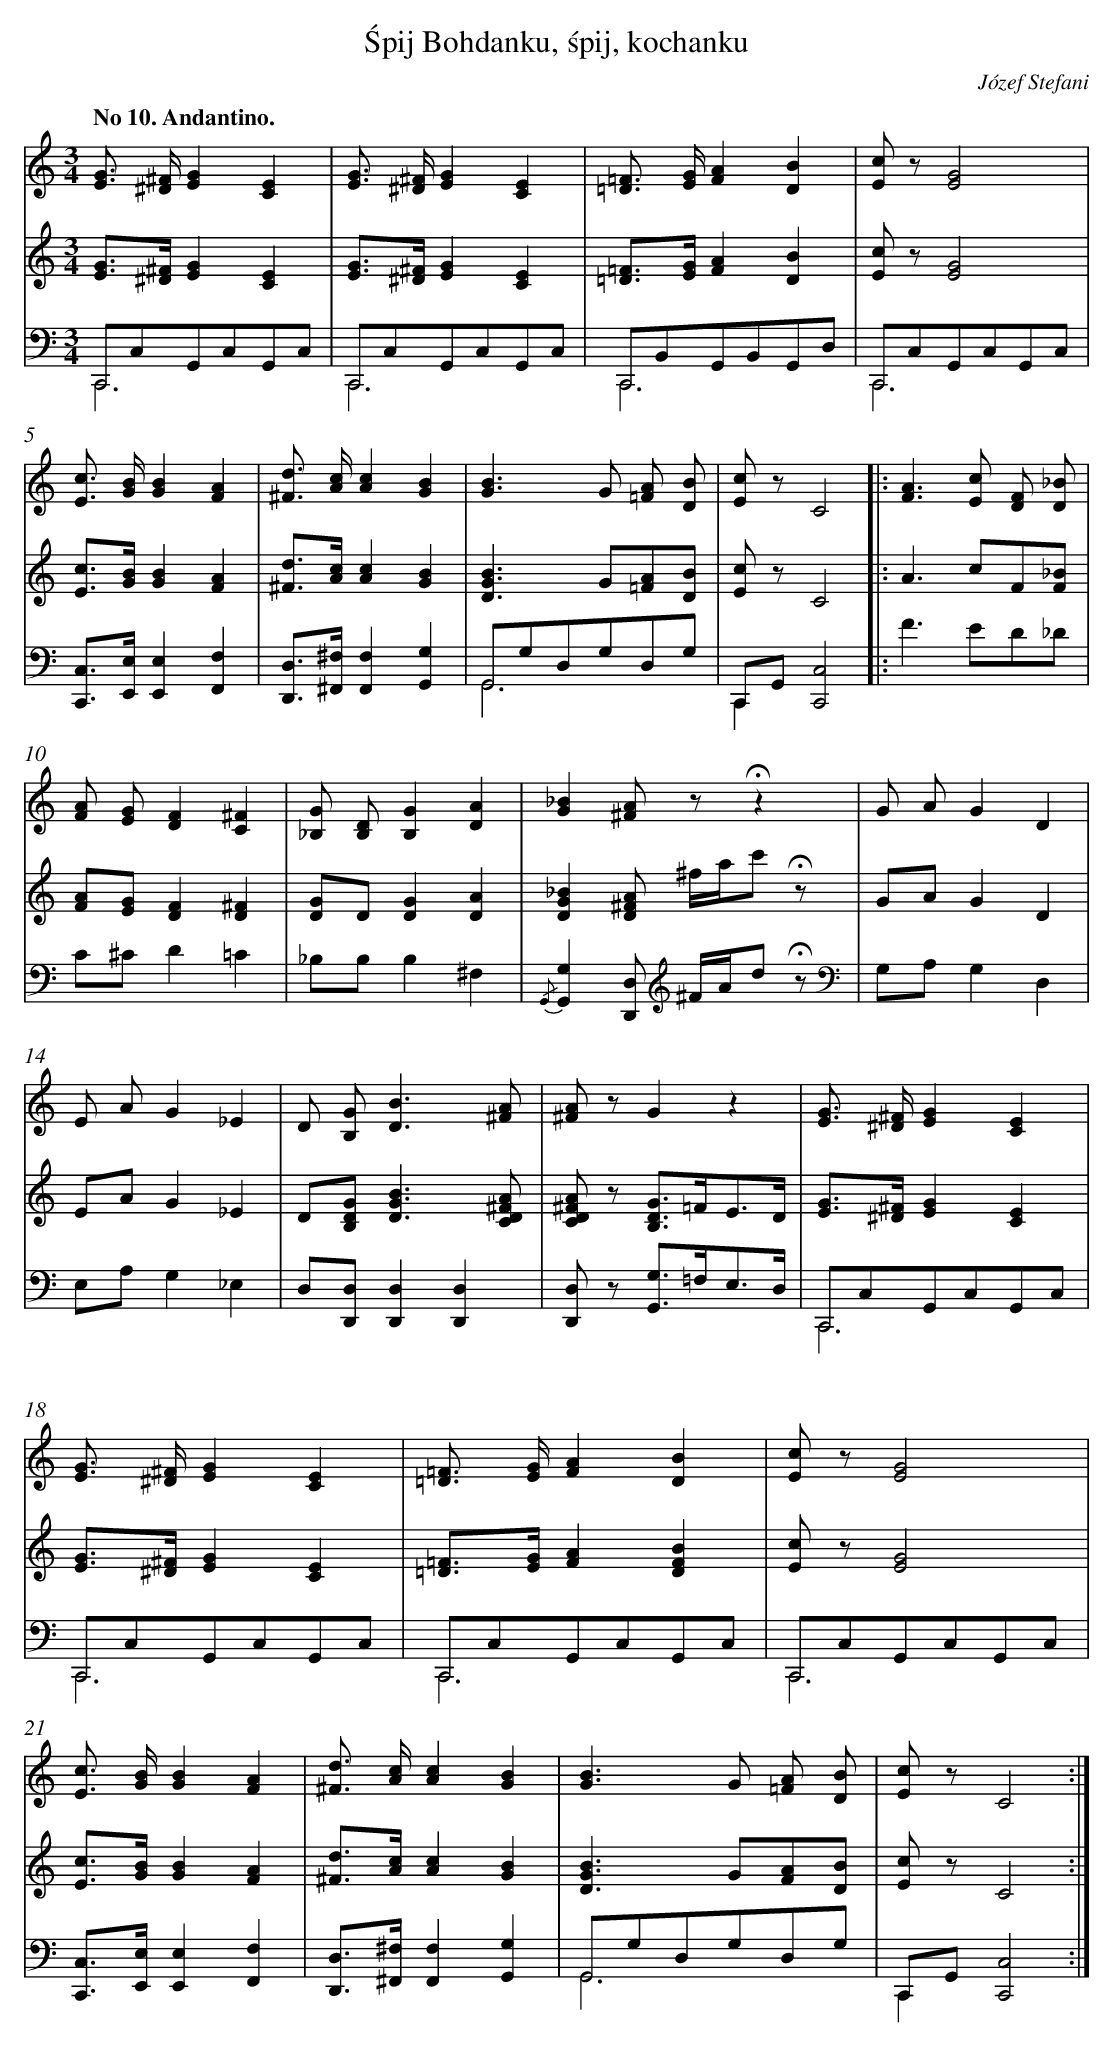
X:1
T: Śpij Bohdanku, śpij, kochanku
C: Józef Stefani
L: 1/8
M: 3/4
Q: "No 10. Andantino."
V: 1 clef=treble
V: 2 clef=treble
V: 3 clef=bass
K: C
[V:1] [GE]> [^F^D][G2E2][E2C2] |
[V:2] [GE]>[^F^D][G2E2][E2C2] |
[V:3] C,,C,G,,C,G,,C, & C,,6 |
[V:1] [GE]> [^F^D][G2E2][E2C2] |
[V:2] [GE]>[^F^D][G2E2][E2C2] |
[V:3] C,,C,G,,C,G,,C, & C,,6 |
[V:1] [=F=D]> [GE][A2F2][B2D2] |
[V:2] [=F=D]>[GE][A2F2][B2D2] |
[V:3] C,,B,,G,,B,,G,,D, & C,,6 |
[V:1] [cE] z[G4E4] |
[V:2] [cE] z[G4E4] |
[V:3] C,,C,G,,C,G,,C, & C,,6 |
[V:1] [cE]> [BG][B2G2][A2F2] |
[V:2] [cE]>[BG][B2G2][A2F2] |
[V:3] [C,C,,]>[E,E,,][E,2E,,2][F,2F,,2] |
[V:1] [d^F]> [cA][c2A2][B2G2] |
[V:2] [d^F]>[cA][c2A2][B2G2] |
[V:3] [D,D,,]>[^F,^F,,][F,2F,,2][G,2G,,2] |
[V:1] [B2G2]>G2 [A=F] [BD] |
[V:2] [B2G2D2]>G2[A=F][BD] |
[V:3] G,,G,D,G,D,G, & G,,6 |
[V:1] [cE] zC4 ]|:
[V:2] [cE] zC4 ]|:
[V:3] C,,G,,[C,4C,,4] & C,,2x4 ]|:
[V:1] [A2F2]>[c2E2] [FD] [_BD] |
[V:2] A2>c2F[_BF] |
[V:3] F2>E2D_D |
[V:1] [AF] [GE][F2D2][^F2C2] |
[V:2] [AF][GE][F2D2][^F2D2] |
[V:3] C^CD2=C2 |
[V:1] [G_B,] [DB,][G2B,2][A2D2] |
[V:2] [GD]D[G2D2][A2D2] |
[V:3] _B,B,B,2^F,2 |
[V:1] [_B2G2][A^F] z!fermata!z2 |
[V:2] [_B2G2D2][A^FD] ^f/a/c' !fermata!z |
[V:3] {/G,,}[G,2G,,2][D,D,,][K:clef=treble] ^F/A/d !fermata!z |
[V:1] G AG2D2 |
[V:2] GAG2D2 |
[V:3] [K:clef=bass]G,A,G,2D,2 |
[V:1] E AG2_E2 |
[V:2] EAG2_E2 |
[V:3] E,A,G,2_E,2 |
[V:1] D [G2B,2]<[B2D2][A^F] |
[V:2] D[G2D2B,2]<[B2G2D2][A^FDC] |
[V:3] D,[D,D,,][D,2D,,2][D,2D,,2] |
[V:1] [A^F] zG2z2 |
[V:2] [A^FDC] z [GDB,]>=FE3/D/ |
[V:3] [D,D,,] z [G,G,,]>=F,E,3/D,/ |
[V:1] [GE]> [^F^D][G2E2][E2C2] |
[V:2] [GE]>[^F^D][G2E2][E2C2] |
[V:3] C,,C,G,,C,G,,C, & C,,6 |
[V:1] [GE]> [^F^D][G2E2][E2C2] |
[V:2] [GE]>[^F^D][G2E2][E2C2] |
[V:3] C,,C,G,,C,G,,C, & C,,6 |
[V:1] [=F=D]> [GE][A2F2][B2D2] |
[V:2] [=F=D]>[GE][A2F2][B2F2D2] |
[V:3] C,,C,G,,C,G,,C, & C,,6 |
[V:1] [cE] z[G4E4] |
[V:2] [cE] z[G4E4] |
[V:3] C,,C,G,,C,G,,C, & C,,6 |
[V:1] [cE]> [BG][B2G2][A2F2] |
[V:2] [cE]>[BG][B2G2][A2F2] |
[V:3] [C,C,,]>[E,E,,][E,2E,,2][F,2F,,2] |
[V:1] [d^F]> [cA][c2A2][B2G2] |
[V:2] [d^F]>[cA][c2A2][B2G2] |
[V:3] [D,D,,]>[^F,^F,,][F,2F,,2][G,2G,,2] |
[V:1] [B2G2]>G2 [A=F] [BD] |
[V:2] [B2G2D2]>G2[AF][BD] |
[V:3] G,,G,D,G,D,G, & G,,6 |
[V:1] [cE] zC4 :|]
[V:2] [cE] zC4 :|]
[V:3] C,,G,,[C,4C,,4] & C,,2x4 :|]
